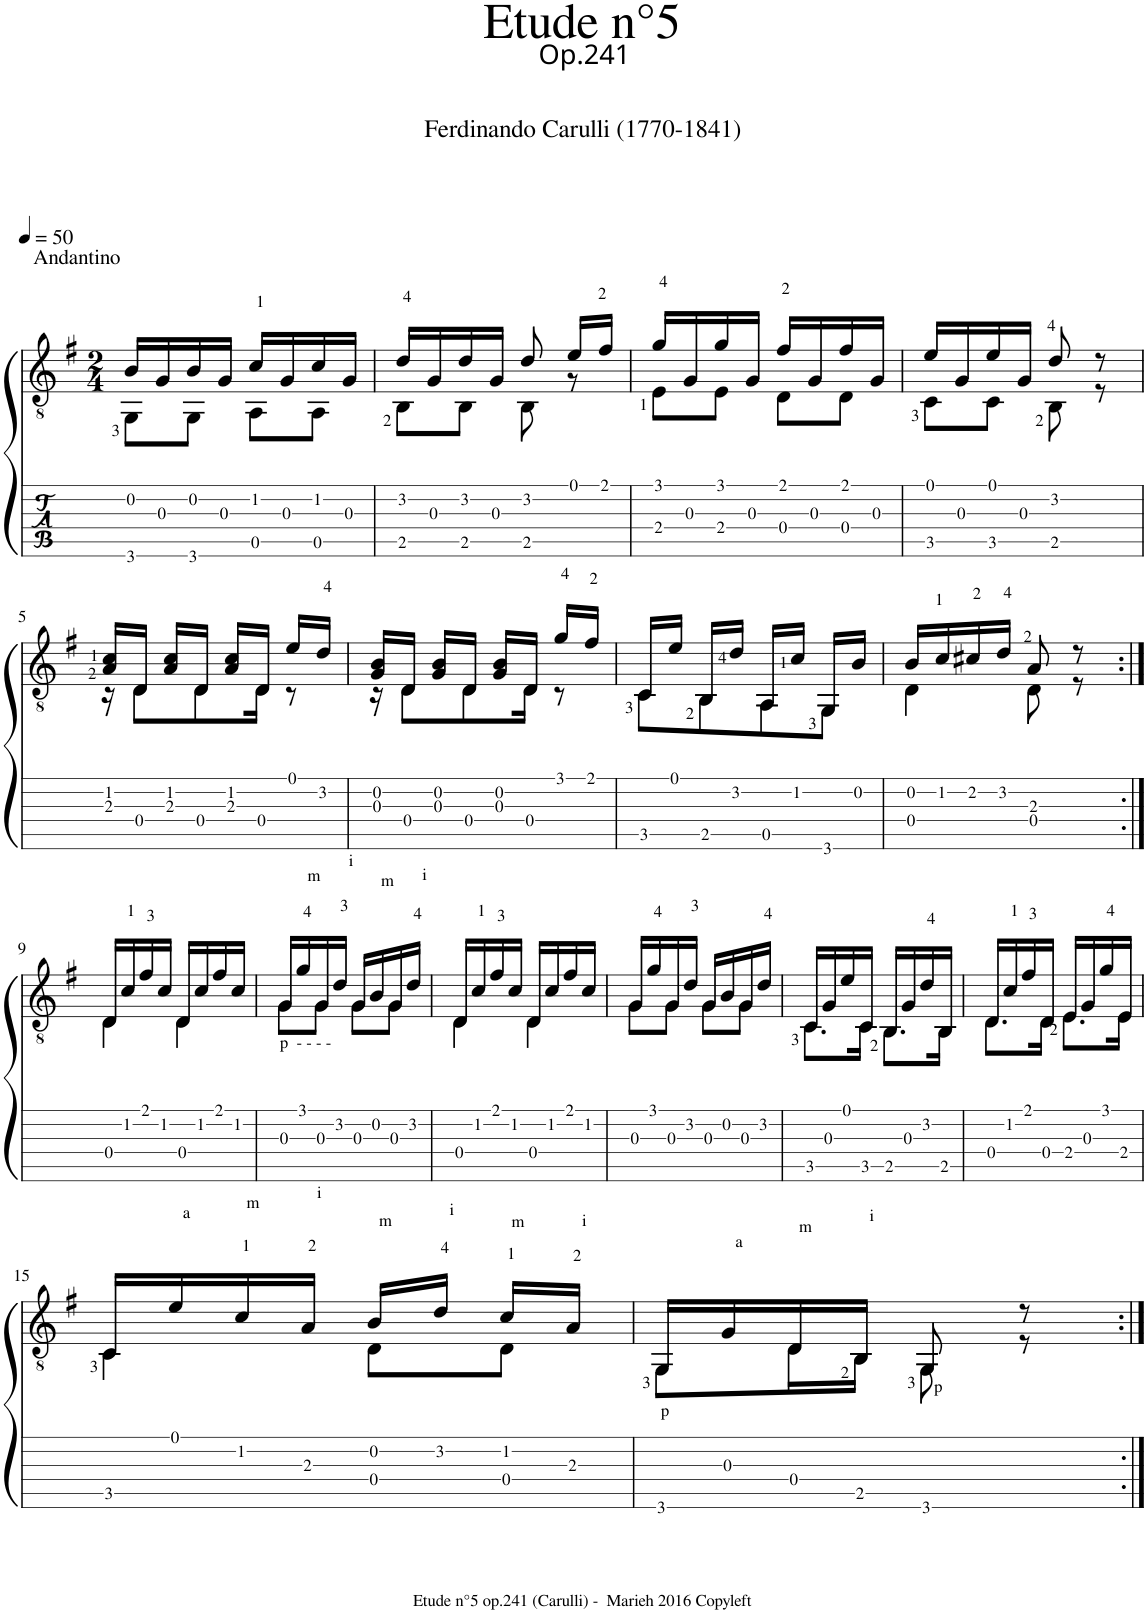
**kern	**kern
*part2	*part1
*staff2	*staff1
*I"Guitare classique [Tablature]	*I"Guitare classique
*stria6	*
*	*clefGv2
*k[f#]	*k[f#]
*M2/4	*M2/4
*MM50	*MM50
=1	=1
*^	*^
!	!	!LO:TX:a:t=Andantino	!
16BLL	8GGL	16B/LL	8GG\L
16GJ	.	16G/	.
16BL	8GGJ	16B/	8GG\J
16GJJ	.	16G/JJ	.
16cLL	8AAL	16c/LL	8AA\L
16GJ	.	16G/	.
16cL	8AAJ	16c/	8AA\J
16GJJ	.	16G/JJ	.
=2	=2	=2	=2
16dLL	8BBL	16d/LL	8BB\L
16GJ	.	16G/	.
16dL	8BBJ	16d/	8BB\J
16GJJ	.	16G/JJ	.
8dL	8BB	8d/	8BB\
16eL	8r	16e/LL	8r
16f#JJ	.	16f#/JJ	.
=3	=3	=3	=3
16gLL	8EL	16g/LL	8E\L
16GJ	.	16G/	.
16gL	8EJ	16g/	8E\J
16GJJ	.	16G/JJ	.
16f#LL	8DL	16f#/LL	8D\L
16GJ	.	16G/	.
16f#L	8DJ	16f#/	8D\J
16GJJ	.	16G/JJ	.
=4	=4	=4	=4
16eLL	8CL	16e/LL	8C\L
16GJ	.	16G/	.
16eL	8CJ	16e/	8C\J
16GJJ	.	16G/JJ	.
8d	8BB	8d/	8BB\
8r	8r	8r	8r
!!LO:LB:g=z	!!
=5	=5	=5	=5
16A\ 16c\LL	16r	16A/ 16c/LL	16r
16DJ	8r	16D/JJ	8D\L
16A\ 16c\L	.	16A/ 16c/LL	.
16DJJ	8r	16D/JJ	8D\
16A\ 16c\LL	.	16A/ 16c/LL	.
16DJ	16r	16D/JJ	16D\Jk
16eL	8r	16e/LL	8r
16dJJ	.	16d/JJ	.
=6	=6	=6	=6
16G\ 16B\LL	16r	16G/ 16B/LL	16r
16DJ	8r	16D/JJ	8D\L
16G\ 16B\L	.	16G/ 16B/LL	.
16DJJ	8r	16D/JJ	8D\
16G\ 16B\LL	.	16G/ 16B/LL	.
16DJ	16r	16D/JJ	16D\Jk
16gL	8r	16g/LL	8r
16f#JJ	.	16f#/JJ	.
=7	=7	=7	=7
16r	8CL	16C/LL	8C\L
16e	.	16e/JJ	.
16r	8BBJ	16BB/LL	8BB\
16d	.	16d/JJ	.
16r	8AAL	16AA/LL	8AA\
16c	.	16c/JJ	.
16r	8GGJ	16GG/LL	8GG\J
16B	.	16B/JJ	.
=8	=8	=8	=8
16BLL	4D	16B/LL	4D\
16cJ	.	16c/	.
16c#XL	.	16c#X/	.
16dJJ	.	16d/JJ	.
8A	8D	8A/	8D\
8r	8r	8r	8r
!!LO:LB:g=z	!!
=9:|!	=9:|!	=9:|!	=9:|!
16r	4D	16D/LL	4D\
16cLL	.	16c/	.
16f#	.	16f#/	.
16cJJ	.	16c/JJ	.
16r	4D	16D/LL	4D\
16cLL	.	16c/	.
16f#	.	16f#/	.
16cJJ	.	16c/JJ	.
=10	=10	=10	=10
16r	8GL	16G/LL	8G\L
16g	.	16g/	.
16r	8GJ	16G/	8G\J
16d	.	16d/JJ	.
16r	8GL	16G/LL	8G\L
16B	.	16B/	.
16r	8GJ	16G/	8G\J
16d	.	16d/JJ	.
=11	=11	=11	=11
16r	4D	16D/LL	4D\
16cLL	.	16c/	.
16f#	.	16f#/	.
16cJJ	.	16c/JJ	.
16r	4D	16D/LL	4D\
16cLL	.	16c/	.
16f#	.	16f#/	.
16cJJ	.	16c/JJ	.
=12	=12	=12	=12
16r	8GL	16G/LL	8G\L
16g	.	16g/	.
16r	8GJ	16G/	8G\J
16d	.	16d/JJ	.
16r	8GL	16G/LL	8G\L
16B	.	16B/	.
16r	8GJ	16G/	8G\J
16d	.	16d/JJ	.
=13	=13	=13	=13
16CLL	8.CL	16C/LL	8.C\L
16G	.	16G/	.
16eJJ	.	16e/	.
16r	16CJk	16C/JJ	16C\Jk
16BBLL	8.BBL	16BB/LL	8.BB\L
16G	.	16G/	.
16dJJ	.	16d/	.
16r	16BBJk	16BB/JJ	16BB\Jk
=14	=14	=14	=14
16DLL	8.DL	16D/LL	8.D\L
16c	.	16c/	.
16f#JJ	.	16f#/	.
16r	16DJk	16D/JJ	16D\Jk
16ELL	8.EL	16E/LL	8.E\L
16G	.	16G/	.
16gJJ	.	16g/	.
16r	16EJk	16E/JJ	16E\Jk
!!LO:LB:g=z	!!
=15	=15	=15	=15
16r	4C	16C/LL	4C\
16eLL	.	16e/	.
16c	.	16c/	.
16AJJ	.	16A/JJ	.
16BLL	8DL	16B/LL	8D\L
16dJ	.	16d/JJ	.
16cL	8DJ	16c/LL	8D\J
16AJJ	.	16A/JJ	.
=16	=16	=16	=16
16r	8GG	16GG/LL	8GG<\L
16GLL	.	16G/	.
16DJJ	16r	16D/	16D\L
16r	16BB	16BB/JJ	16BB\JJ
8r	8GG	8GG/	8GG<\
8r	8r	8r	8r
*v	*v	*	*
*	*v	*v
=:|!	=:|!
*-	*-
